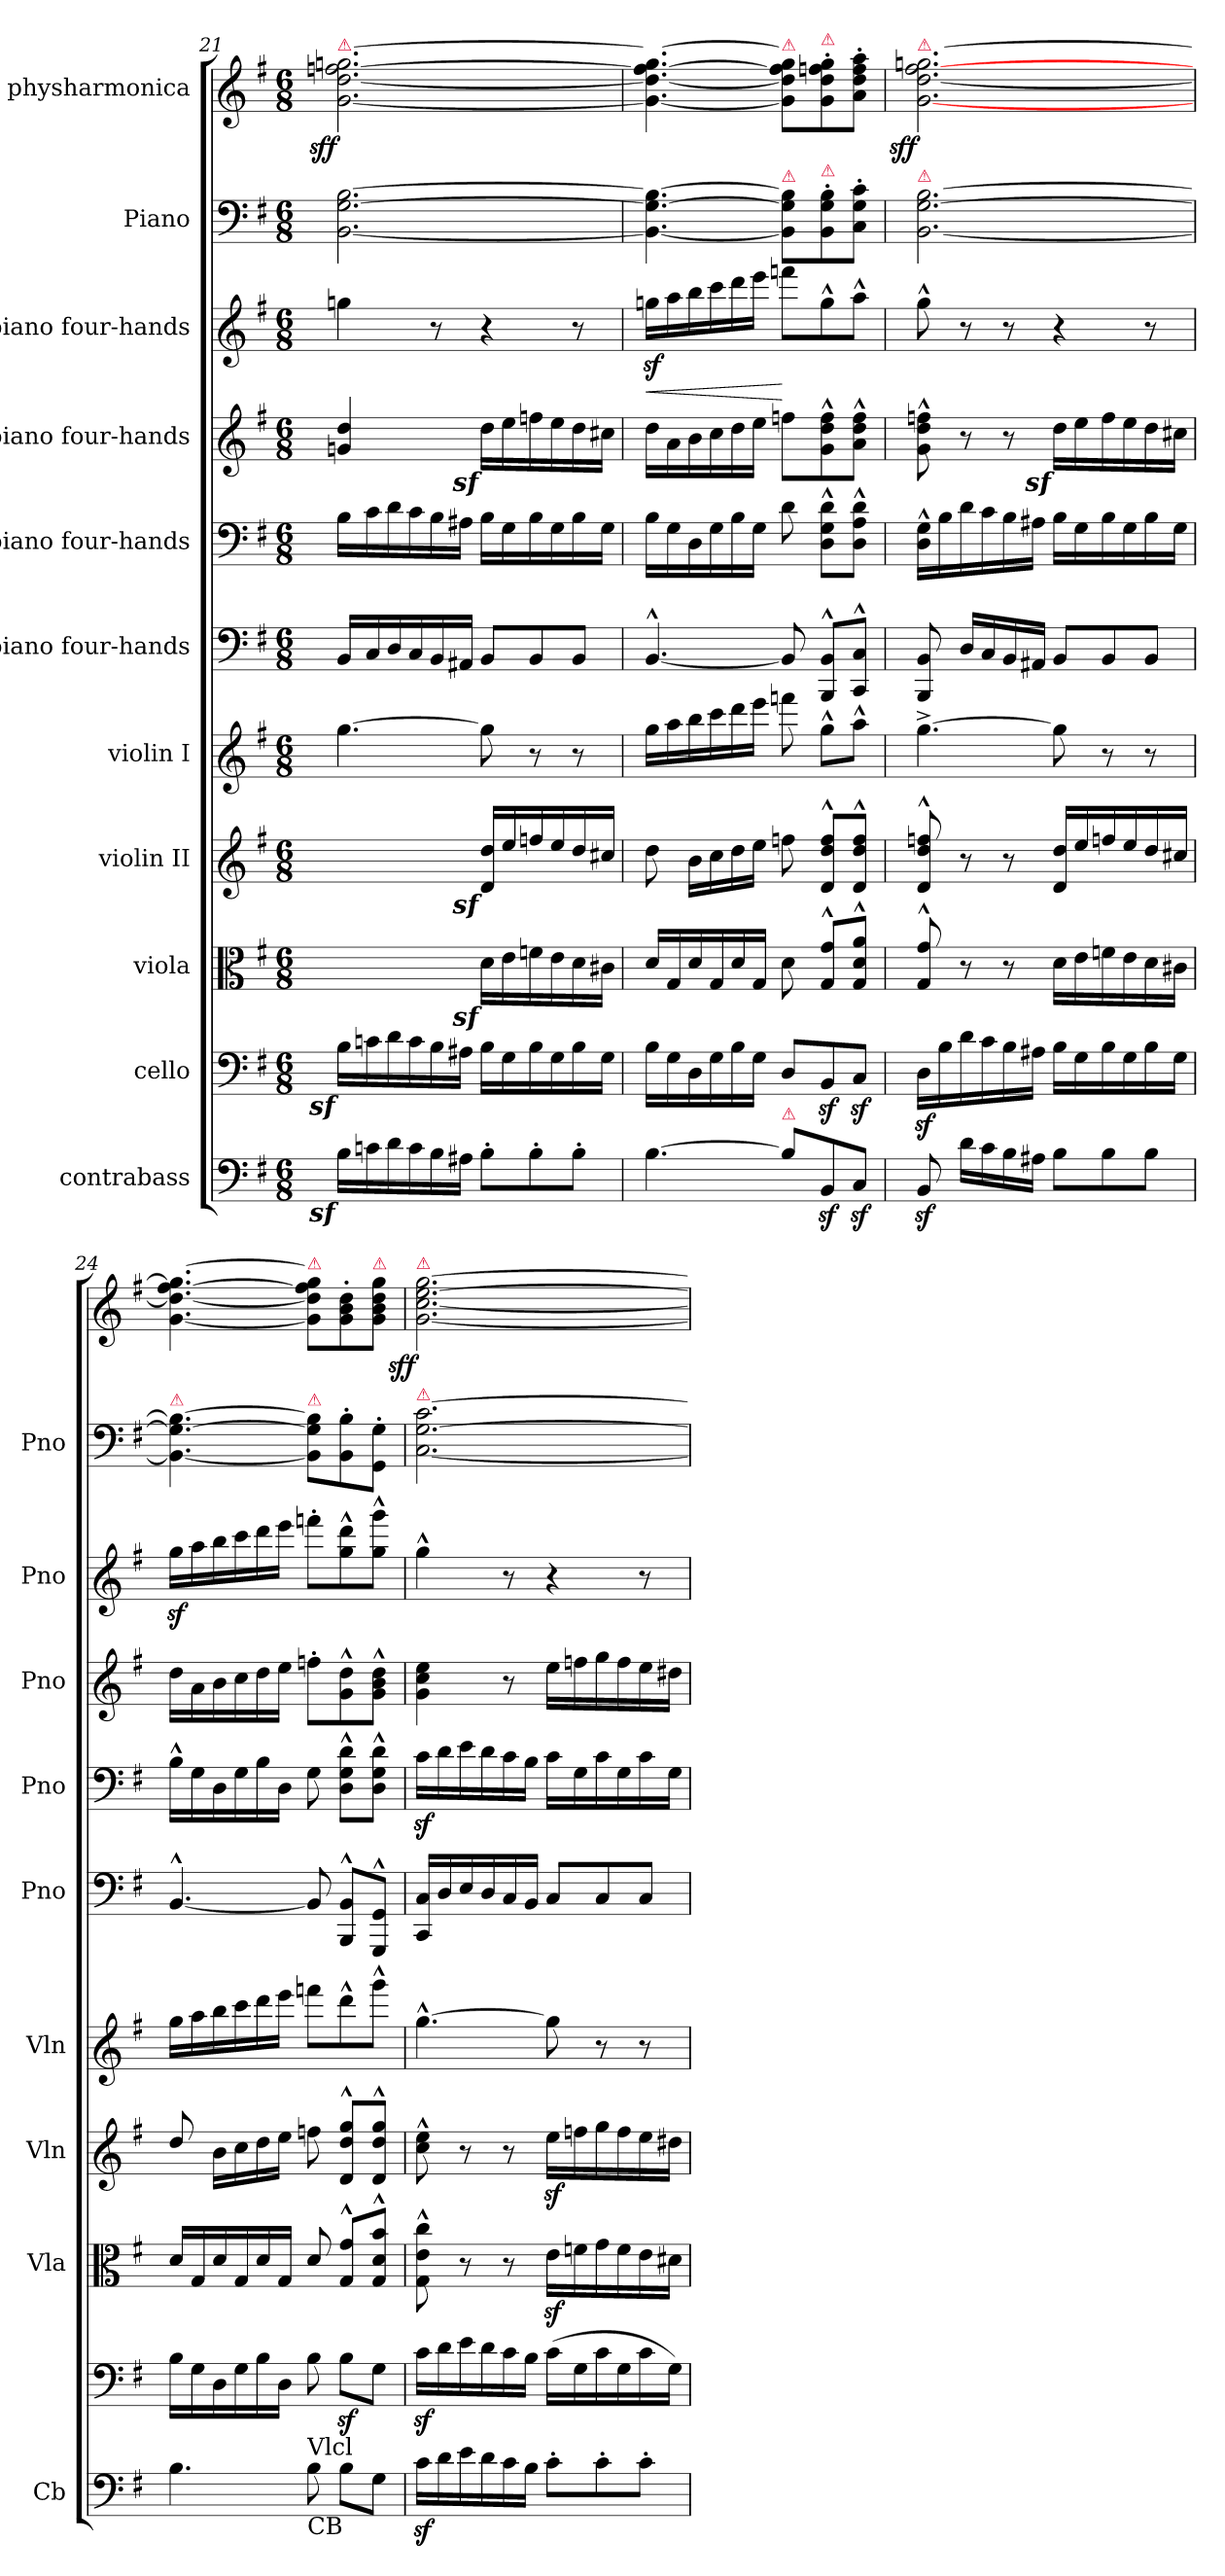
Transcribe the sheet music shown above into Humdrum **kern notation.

**kern	**kern	**kern	**kern	**kern	**kern	**kern	**kern	**kern	**dynam	**kern	**kern	**dynam
*part11	*part10	*part9	*part8	*part7	*part6	*part5	*part4	*part3	*part3	*part2	*part1	*part1
*staff11	*staff10	*staff9	*staff8	*staff7	*staff6	*staff5	*staff4	*staff3	*staff3	*staff2	*staff1	*staff1
*I"contrabass	*I"cello	*I"viola	*I"violin II	*I"violin I	*I"piano four-hands	*I"piano four-hands	*I"piano four-hands	*I"piano four-hands	*	*I"Piano	*I"physharmonica	*
*I'Cb	*	*I'Vla	*I'Vln	*I'Vln	*I'Pno	*I'Pno	*I'Pno	*I'Pno	*	*I'Pno	*	*
*clefF4	*clefF4	*clefC3	*clefG2	*clefG2	*clefF4	*clefF4	*clefG2	*clefG2	*	*clefF4	*clefG2	*
*k[f#]	*k[f#]	*k[f#]	*k[f#]	*k[f#]	*k[f#]	*k[f#]	*k[f#]	*k[f#]	*	*k[f#]	*k[f#]	*
*M6/8	*M6/8	*M6/8	*M6/8	*M6/8	*M6/8	*M6/8	*M6/8	*M6/8	*	*M6/8	*M6/8	*
=21	=21	=21	=21	=21	=21	=21	=21	=21	=21	=21	=21	=21
!	!	!	!	!	!	!	!	!	!	!	!LO:TX:a:color=crimson:t=⚠	!
!LO:DY:rj	!LO:DY:rj	!	!	!	!	!	!	!	!	!	!	!LO:DY:rj
16Bz\LL	16Bz\LL	4.ryy	4.ryy	[4.gg\	16BB/LL	16B\LL	4gn/ 4dd/	4ggn\	.	[>2.BB\ [>2.G\ [>2.B\	[>2.g\ [>2.dd\ [>2.ffn\ [>2.ggn\	sff
16cn\	16cn\	.	.	.	16C/	16c\	.	.	.	.	.	.
16d\	16d\	.	.	.	16D/	16d\	.	.	.	.	.	.
16c\	16c\	.	.	.	16C/	16c\	.	.	.	.	.	.
16B\	16B\	.	.	.	16BB/	16B\	8ryy	8r	.	.	.	.
16A#X\JJ	16A#X\JJ	.	.	.	16AA#X/JJ	16A#X\JJ	.	.	.	.	.	.
!	!	!LO:DY:rj	!LO:DY:rj	!	!	!	!LO:DY:rj	!	!	!	!	!
8B'\L	16B\LL	16dz\LL	16dz/ 16ddz/LL	8gg\]	8BB/L	16B\LL	16ddz\LL	4r	.	.	.	.
.	16G\	16e\	16ee/	.	.	16G\	16ee\	.	.	.	.	.
8B'\	16B\	16fn\	16ffn/	8r	8BB/	16B\	16ffn\	.	.	.	.	.
.	16G\	16e\	16ee/	.	.	16G\	16ee\	.	.	.	.	.
8B'\J	16B\	16d\	16dd/	8r	8BB/J	16B\	16dd\	8r	.	.	.	.
.	16G\JJ	16c#X\JJ	16cc#X/JJ	.	.	16G\JJ	16cc#X\JJ	.	.	.	.	.
=22	=22	=22	=22	=22	=22	=22	=22	=22	=22	=22	=22	=22
!	!	!	!	!	!	!	!	!	!LO:HP:b	!	!	!
[4.B\	16B\LL	16d/LL	8dd\	16gg\LL	[4.BB^^>/	16B\LL	16dd\LL	16ggnz\LL	<	4.BB_\ 4.G_\ 4.B_\	4.g_\ 4.dd_\ 4.ff_\ 4.gg_\	.
.	16G\	16G/	.	16aa\	.	16G\	16a\	16aa\	.	.	.	.
.	16D\	16d/	16b\LL	16bb\	.	16D\	16b\	16bb\	.	.	.	.
.	16G\	16G/	16cc\	16ccc\	.	16G\	16cc\	16ccc\	.	.	.	.
.	16B\	16d/	16dd\	16ddd\	.	16B\	16dd\	16ddd\	.	.	.	.
.	16G\JJ	16G/JJ	16ee\JJ	16eee\JJ	.	16G\JJ	16ee\JJ	16eee\JJ	.	.	.	.
!	!	!	!	!	!	!	!	!	!	!	!LO:TX:a:color=crimson:t=⚠	!
!	!	!	!	!	!	!	!	!	!	!LO:TX:a:color=crimson:t=⚠	!	!
!LO:TX:a:color=crimson:t=⚠	!	!	!	!	!	!	!	!	!	!	!	!
8B\L]	8D/L	8d\	8ffn\	8fffn\	8BB/]	8d\	8ffn\L	8fffn\L	[	8BB]\ 8G]\ 8B]\L	8g]\ 8dd]\ 8ff]\ 8gg]\L	.
!	!	!	!	!	!	!	!	!	!	!	!LO:TX:a:color=crimson:t=⚠	!
!	!	!	!	!	!	!	!	!	!	!LO:TX:a:color=crimson:t=⚠	!	!
8BBz/	8BBz/	8G^^>/ 8g^^>/L	8d^^>/ 8dd^^>/ 8ff^^>/L	8gg^^\L	8BBB^^>/ 8BB^^>/L	8D^^\ 8G^^\ 8d^^\L	8g^^\ 8dd^^\ 8ff^^\	8gg^^\	.	8BB'\ 8G'\ 8B'\	8g'\ 8dd'\ 8ffn'\ 8gg'\	.
8Cz/J	8Cz/J	8G^^>/ 8d^^>/ 8a^^>/J	8d^^>/ 8dd^^>/ 8ff^^>/J	8aa^^\J	8CC^^>/ 8C^^>/J	8D^^\ 8A^^\ 8d^^\J	8a^^\ 8dd^^\ 8ff^^\J	8aa^^\J	.	8C'\ 8G'\ 8c'\J	8a'\ 8dd'\ 8ff'\ 8aa'\J	.
=23	=23	=23	=23	=23	=23	=23	=23	=23	=23	=23	=23	=23
!	!	!	!	!	!	!	!	!	!	!	!LO:TX:a:color=crimson:t=⚠	!
!	!	!	!	!	!	!	!	!	!	!LO:TX:a:color=crimson:t=⚠	!	!
!	!	!	!	!	!	!	!	!	!	!	!	!LO:DY:rj
8BBz/	16Dz\LL	8G^^>/ 8g^^>/	8d^^>/ 8dd^^>/ 8ffn^^>/	[4.gg^\	8BBB/ 8BB/	16D^^\ 16G^^\LL	8g^^\ 8dd^^\ 8ffn^^\	8gg^^>\	.	[>2.BB\ [>2.G\ [>2.B\	[>2.g\ [>2.dd\ [>2.ff#\ [>2.ggn\	sff
.	16B\	.	.	.	.	16B\	.	.	.	.	.	.
16d\LL	16d\	8r	8r	.	16D/LL	16d\	8r	8r	.	.	.	.
16c\	16c\	.	.	.	16C/	16c\	.	.	.	.	.	.
16B\	16B\	8r	8r	.	16BB/	16B\	8r	8r	.	.	.	.
16A#X\JJ	16A#X\JJ	.	.	.	16AA#X/JJ	16A#X\JJ	.	.	.	.	.	.
!	!	!	!	!	!	!	!LO:DY:rj	!	!	!	!	!
8B\L	16B\LL	16d\LL	16d/ 16dd/LL	8gg\]	8BB/L	16B\LL	16ddz\LL	4r	.	.	.	.
.	16G\	16e\	16ee/	.	.	16G\	16ee\	.	.	.	.	.
8B\	16B\	16fn\	16ffn/	8r	8BB/	16B\	16ff\	.	.	.	.	.
.	16G\	16e\	16ee/	.	.	16G\	16ee\	.	.	.	.	.
8B\J	16B\	16d\	16dd/	8r	8BB/J	16B\	16dd\	8r	.	.	.	.
.	16G\JJ	16c#X\JJ	16cc#X/JJ	.	.	16G\JJ	16cc#X\JJ	.	.	.	.	.
=24	=24	=24	=24	=24	=24	=24	=24	=24	=24	=24	=24	=24
!	!	!	!	!	!	!	!	!	!	!LO:TX:a:color=crimson:t=⚠	!	!
4.B\	16B\LL	16d/LL	8dd/	16gg\LL	[4.BB^^>/	16B^^\LL	16dd\LL	16ggz\LL	.	4.BB_\ 4.G_\ 4.B_\	[4.g\ 4.dd_\ [4.ff#\ 4.gg_\	.
.	16G\	16G/	.	16aa\	.	16G\	16a\	16aa\	.	.	.	.
.	16D\	16d/	16b\LL	16bb\	.	16D\	16b\	16bb\	.	.	.	.
.	16G\	16G/	16cc\	16ccc\	.	16G\	16cc\	16ccc\	.	.	.	.
.	16B\	16d/	16dd\	16ddd\	.	16B\	16dd\	16ddd\	.	.	.	.
.	16D\JJ	16G/JJ	16ee\JJ	16eee\JJ	.	16D\JJ	16ee\JJ	16eee\JJ	.	.	.	.
!	!	!	!	!	!	!	!	!	!	!	!LO:TX:a:color=crimson:t=⚠	!
!	!	!	!	!	!	!	!	!	!	!LO:TX:a:color=crimson:t=⚠	!	!
!	!LO:TX:b:t=Vlcl	!	!	!	!	!	!	!	!	!	!	!
!LO:TX:b:t=CB	!	!	!	!	!	!	!	!	!	!	!	!
8B\	8B\	8d/	8ffn\	8fffn\L	8BB/]	8G\	8ffn'\L	8fffn'\L	.	8BB]\ 8G]\ 8B]\L	8g]\ 8dd]\ 8ff#]\ 8gg]\L	.
8B\L	8Bz\L	8G^^>/ 8g^^>/L	8d^^>/ 8dd^^>/ 8gg^^>/L	8ddd^^\	8BBB^^>/ 8BB^^>/L	8D^^\ 8G^^\ 8d^^\L	8g^^\ 8dd^^\	8gg^^ 8ddd^^	.	8BB'\ 8B'\	8g'\ 8b'\ 8dd'\	.
!	!	!	!	!	!	!	!	!	!	!	!LO:TX:a:color=crimson:t=⚠	!
8G\J	8G\J	8G^^>/ 8d^^>/ 8b^^>/J	8d^^>/ 8dd^^>/ 8gg^^>/J	8ggg^^\J	8GGG^^>/ 8GG^^>/J	8D^^\ 8G^^\ 8d^^\J	8g^^\ 8b^^\ 8dd^^\J	8gg^^\ 8ggg^^\J	.	8GG'\ 8G'\J	8g\ 8b\ 8dd\ 8gg\J	.
=25	=25	=25	=25	=25	=25	=25	=25	=25	=25	=25	=25	=25
!	!	!	!	!	!	!	!	!	!	!	!LO:TX:a:color=crimson:t=⚠	!
!	!	!	!	!	!	!	!	!	!	!LO:TX:a:color=crimson:t=⚠	!	!
!	!	!	!	!	!	!	!	!	!	!	!	!LO:DY:rj
16cz\LL	16cz\LL	8G^^>\ 8e^^>\ 8cc^^>\	8cc^^>\ 8ee^^>\	[4.gg^^\	16CC/ 16C/LL	16cz\LL	4g\ 4cc\ 4ee\	4gg^^>\	.	[<2.C\ [>2.G\ [>2.c\	[>2.g\ [>2.cc\ [>2.ee\ [>2.gg\	sff
16d\	16d\	.	.	.	16D/	16d\	.	.	.	.	.	.
16e\	16e\	8r	8r	.	16E/	16e\	.	.	.	.	.	.
16d\	16d\	.	.	.	16D/	16d\	.	.	.	.	.	.
16c\	16c\	8r	8r	.	16C/	16c\	8r	8r	.	.	.	.
16B\JJ	16B\JJ	.	.	.	16BB/JJ	16B\JJ	.	.	.	.	.	.
8c'\L	(16c\LL	16ez\LL	16eez\LL	8gg\]	8C/L	16c\LL	16ee\LL	4r	.	.	.	.
.	16G\	16fn\	16ffn\	.	.	16G\	16ffn\	.	.	.	.	.
8c'\	16c\	16g\	16gg\	8r	8C/	16c\	16gg\	.	.	.	.	.
.	16G\	16f\	16ff\	.	.	16G\	16ff\	.	.	.	.	.
8c'\J	16c\	16e\	16ee\	8r	8C/J	16c\	16ee\	8r	.	.	.	.
.	16G\JJ)	16d#X\JJ	16dd#X\JJ	.	.	16G\JJ	16dd#X\JJ	.	.	.	.	.
=	=	=	=	=	=	=	=	=	=	=	=	=
*-	*-	*-	*-	*-	*-	*-	*-	*-	*-	*-	*-	*-
